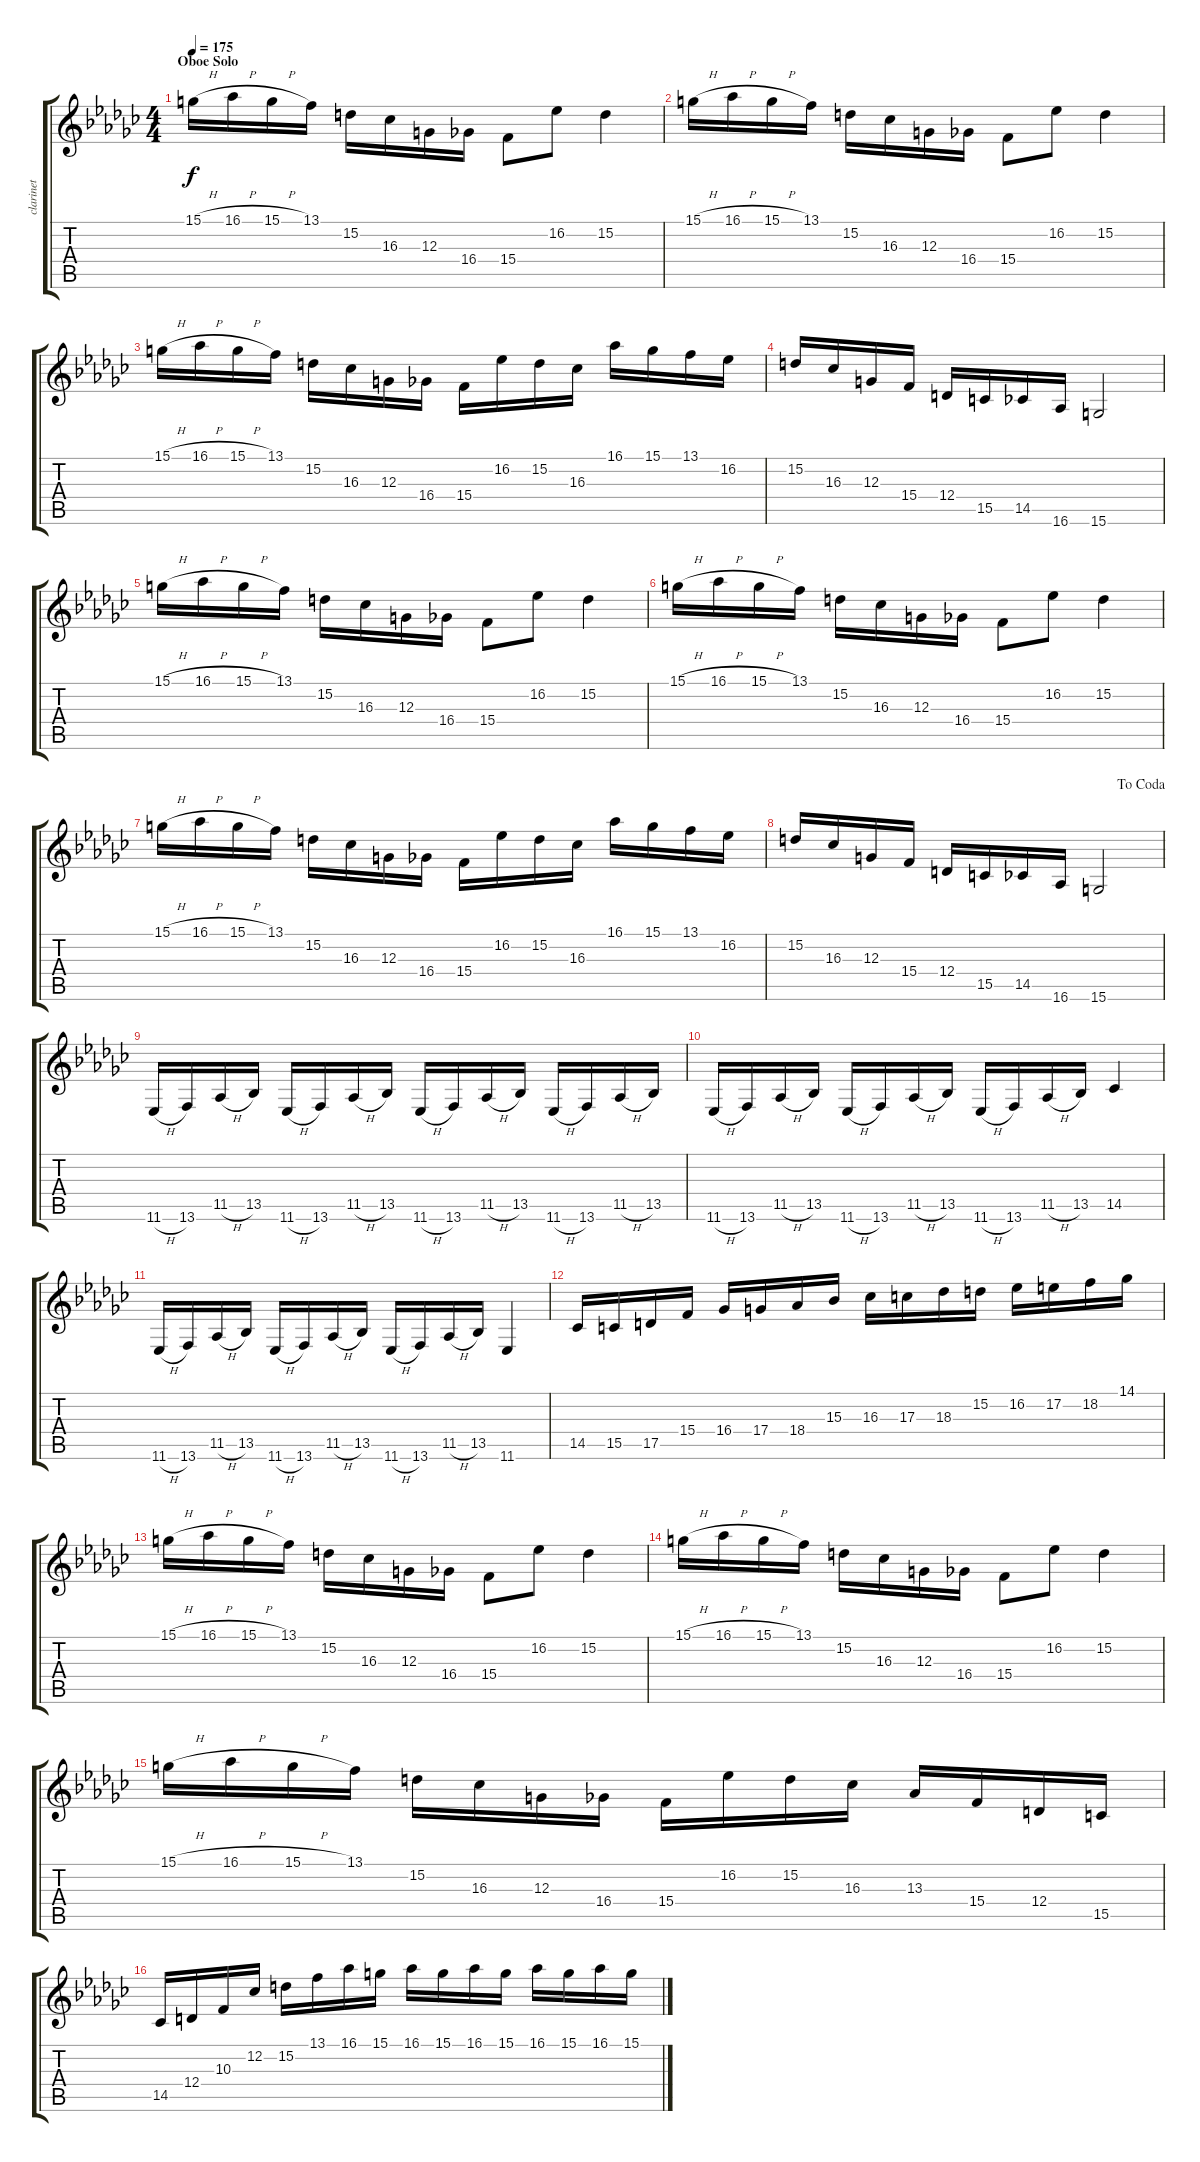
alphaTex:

\track ("clarinet" "clarinet") {instrument clarinet}
\staff {score tabs}
\tuning (E4 B3 G3 D3 A2 E2) {hide}
\ts (4 4)
\section ("" "Oboe Solo")
\tempo 175
\clef g2
\ks gb
15.1{h}.16{dy f} 16.1{h}.16 15.1{h}.16 13.1.16 15.2.16 16.3.16 12.3.16 16.4.16 15.4.8 16.2.8 15.2.4 |
15.1{h}.16 16.1{h}.16 15.1{h}.16 13.1.16 15.2.16 16.3.16 12.3.16 16.4.16 15.4.8 16.2.8 15.2.4 |
15.1{h}.16 16.1{h}.16 15.1{h}.16 13.1.16 15.2.16 16.3.16 12.3.16 16.4.16 15.4.16 16.2.16 15.2.16 16.3.16 16.1.16 15.1.16 13.1.16 16.2.16 |
15.2.16 16.3.16 12.3.16 15.4.16 12.4.16 15.5.16 14.5.16 16.6.16 15.6.2 |
15.1{h}.16 16.1{h}.16 15.1{h}.16 13.1.16 15.2.16 16.3.16 12.3.16 16.4.16 15.4.8 16.2.8 15.2.4 |
15.1{h}.16 16.1{h}.16 15.1{h}.16 13.1.16 15.2.16 16.3.16 12.3.16 16.4.16 15.4.8 16.2.8 15.2.4 |
15.1{h}.16 16.1{h}.16 15.1{h}.16 13.1.16 15.2.16 16.3.16 12.3.16 16.4.16 15.4.16 16.2.16 15.2.16 16.3.16 16.1.16 15.1.16 13.1.16 16.2.16 |
\jump dacoda
15.2.16 16.3.16 12.3.16 15.4.16 12.4.16 15.5.16 14.5.16 16.6.16 15.6.2 |
11.6{h}.16 13.6.16 11.5{h}.16 13.5.16 11.6{h}.16 13.6.16 11.5{h}.16 13.5.16 11.6{h}.16 13.6.16 11.5{h}.16 13.5.16 11.6{h}.16 13.6.16 11.5{h}.16 13.5.16 |
11.6{h}.16 13.6.16 11.5{h}.16 13.5.16 11.6{h}.16 13.6.16 11.5{h}.16 13.5.16 11.6{h}.16 13.6.16 11.5{h}.16 13.5.16 14.5.4 |
11.6{h}.16 13.6.16 11.5{h}.16 13.5.16 11.6{h}.16 13.6.16 11.5{h}.16 13.5.16 11.6{h}.16 13.6.16 11.5{h}.16 13.5.16 11.6.4 |
14.5.16 15.5.16 17.5.16 15.4.16 16.4.16 17.4.16 18.4.16 15.3.16 16.3.16 17.3.16 18.3.16 15.2.16 16.2.16 17.2.16 18.2.16 14.1.16 |
15.1{h}.16 16.1{h}.16 15.1{h}.16 13.1.16 15.2.16 16.3.16 12.3.16 16.4.16 15.4.8 16.2.8 15.2.4 |
15.1{h}.16 16.1{h}.16 15.1{h}.16 13.1.16 15.2.16 16.3.16 12.3.16 16.4.16 15.4.8 16.2.8 15.2.4 |
15.1{h}.16 16.1{h}.16 15.1{h}.16 13.1.16 15.2.16 16.3.16 12.3.16 16.4.16 15.4.16 16.2.16 15.2.16 16.3.16 13.3.16 15.4.16 12.4.16 15.5.16 |
14.5.16 12.4.16 10.3.16 12.2.16 15.2.16 13.1.16 16.1.16 15.1.16 16.1.16 15.1.16 16.1.16 15.1.16 16.1.16 15.1.16 16.1.16 15.1.16
